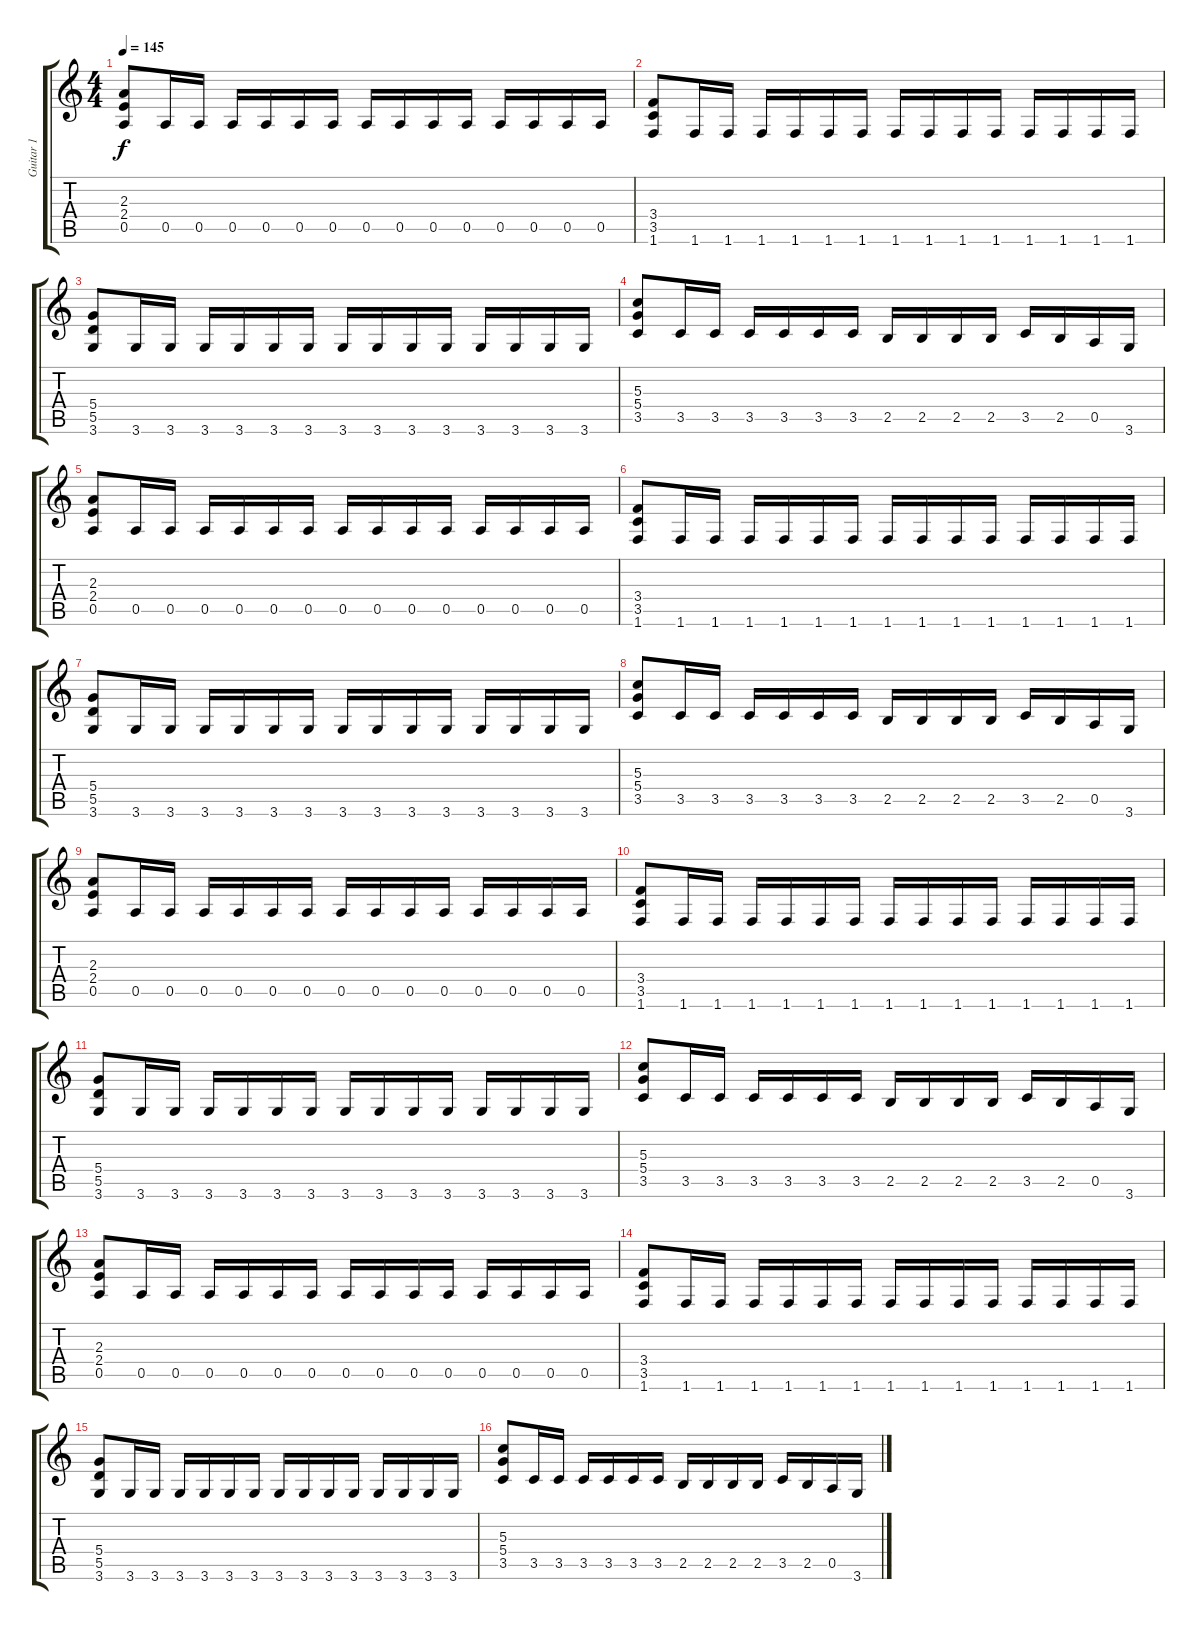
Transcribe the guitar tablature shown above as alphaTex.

\track ("Guitar 1" "Guitar 1") {instrument distortionguitar}
\staff {score tabs}
\tuning (E4 B3 G3 D3 A2 E2) {hide}
\ts (4 4)
\tempo 145
\clef g2
\ks c
(2.3 2.4 0.5).8{dy f} 0.5.16 0.5.16 0.5.16 0.5.16 0.5.16 0.5.16 0.5.16 0.5.16 0.5.16 0.5.16 0.5.16 0.5.16 0.5.16 0.5.16 |
(3.4 3.5 1.6).8 1.6.16 1.6.16 1.6.16 1.6.16 1.6.16 1.6.16 1.6.16 1.6.16 1.6.16 1.6.16 1.6.16 1.6.16 1.6.16 1.6.16 |
(5.4 5.5 3.6).8 3.6.16 3.6.16 3.6.16 3.6.16 3.6.16 3.6.16 3.6.16 3.6.16 3.6.16 3.6.16 3.6.16 3.6.16 3.6.16 3.6.16 |
(5.3 5.4 3.5).8 3.5.16 3.5.16 3.5.16 3.5.16 3.5.16 3.5.16 2.5.16 2.5.16 2.5.16 2.5.16 3.5.16 2.5.16 0.5.16 3.6.16 |
(2.3 2.4 0.5).8 0.5.16 0.5.16 0.5.16 0.5.16 0.5.16 0.5.16 0.5.16 0.5.16 0.5.16 0.5.16 0.5.16 0.5.16 0.5.16 0.5.16 |
(3.4 3.5 1.6).8 1.6.16 1.6.16 1.6.16 1.6.16 1.6.16 1.6.16 1.6.16 1.6.16 1.6.16 1.6.16 1.6.16 1.6.16 1.6.16 1.6.16 |
(5.4 5.5 3.6).8 3.6.16 3.6.16 3.6.16 3.6.16 3.6.16 3.6.16 3.6.16 3.6.16 3.6.16 3.6.16 3.6.16 3.6.16 3.6.16 3.6.16 |
(5.3 5.4 3.5).8 3.5.16 3.5.16 3.5.16 3.5.16 3.5.16 3.5.16 2.5.16 2.5.16 2.5.16 2.5.16 3.5.16 2.5.16 0.5.16 3.6.16 |
(2.3 2.4 0.5).8{volume 11} 0.5.16 0.5.16 0.5.16 0.5.16 0.5.16 0.5.16 0.5.16 0.5.16 0.5.16 0.5.16 0.5.16 0.5.16 0.5.16 0.5.16 |
(3.4 3.5 1.6).8 1.6.16 1.6.16 1.6.16 1.6.16 1.6.16 1.6.16 1.6.16 1.6.16 1.6.16 1.6.16 1.6.16 1.6.16 1.6.16 1.6.16 |
(5.4 5.5 3.6).8{volume 9} 3.6.16 3.6.16 3.6.16 3.6.16 3.6.16 3.6.16 3.6.16 3.6.16 3.6.16 3.6.16 3.6.16 3.6.16 3.6.16 3.6.16 |
(5.3 5.4 3.5).8 3.5.16 3.5.16 3.5.16 3.5.16 3.5.16 3.5.16 2.5.16 2.5.16 2.5.16 2.5.16 3.5.16 2.5.16 0.5.16 3.6.16 |
(2.3 2.4 0.5).8{volume 7} 0.5.16 0.5.16 0.5.16 0.5.16 0.5.16 0.5.16 0.5.16 0.5.16 0.5.16 0.5.16 0.5.16 0.5.16 0.5.16 0.5.16 |
(3.4 3.5 1.6).8 1.6.16 1.6.16 1.6.16 1.6.16 1.6.16 1.6.16 1.6.16 1.6.16 1.6.16 1.6.16 1.6.16 1.6.16 1.6.16 1.6.16 |
(5.4 5.5 3.6).8{volume 5} 3.6.16 3.6.16 3.6.16 3.6.16 3.6.16 3.6.16 3.6.16 3.6.16 3.6.16 3.6.16 3.6.16 3.6.16 3.6.16 3.6.16 |
(5.3 5.4 3.5).8 3.5.16 3.5.16 3.5.16 3.5.16 3.5.16 3.5.16 2.5.16 2.5.16 2.5.16 2.5.16 3.5.16 2.5.16 0.5.16 3.6.16
